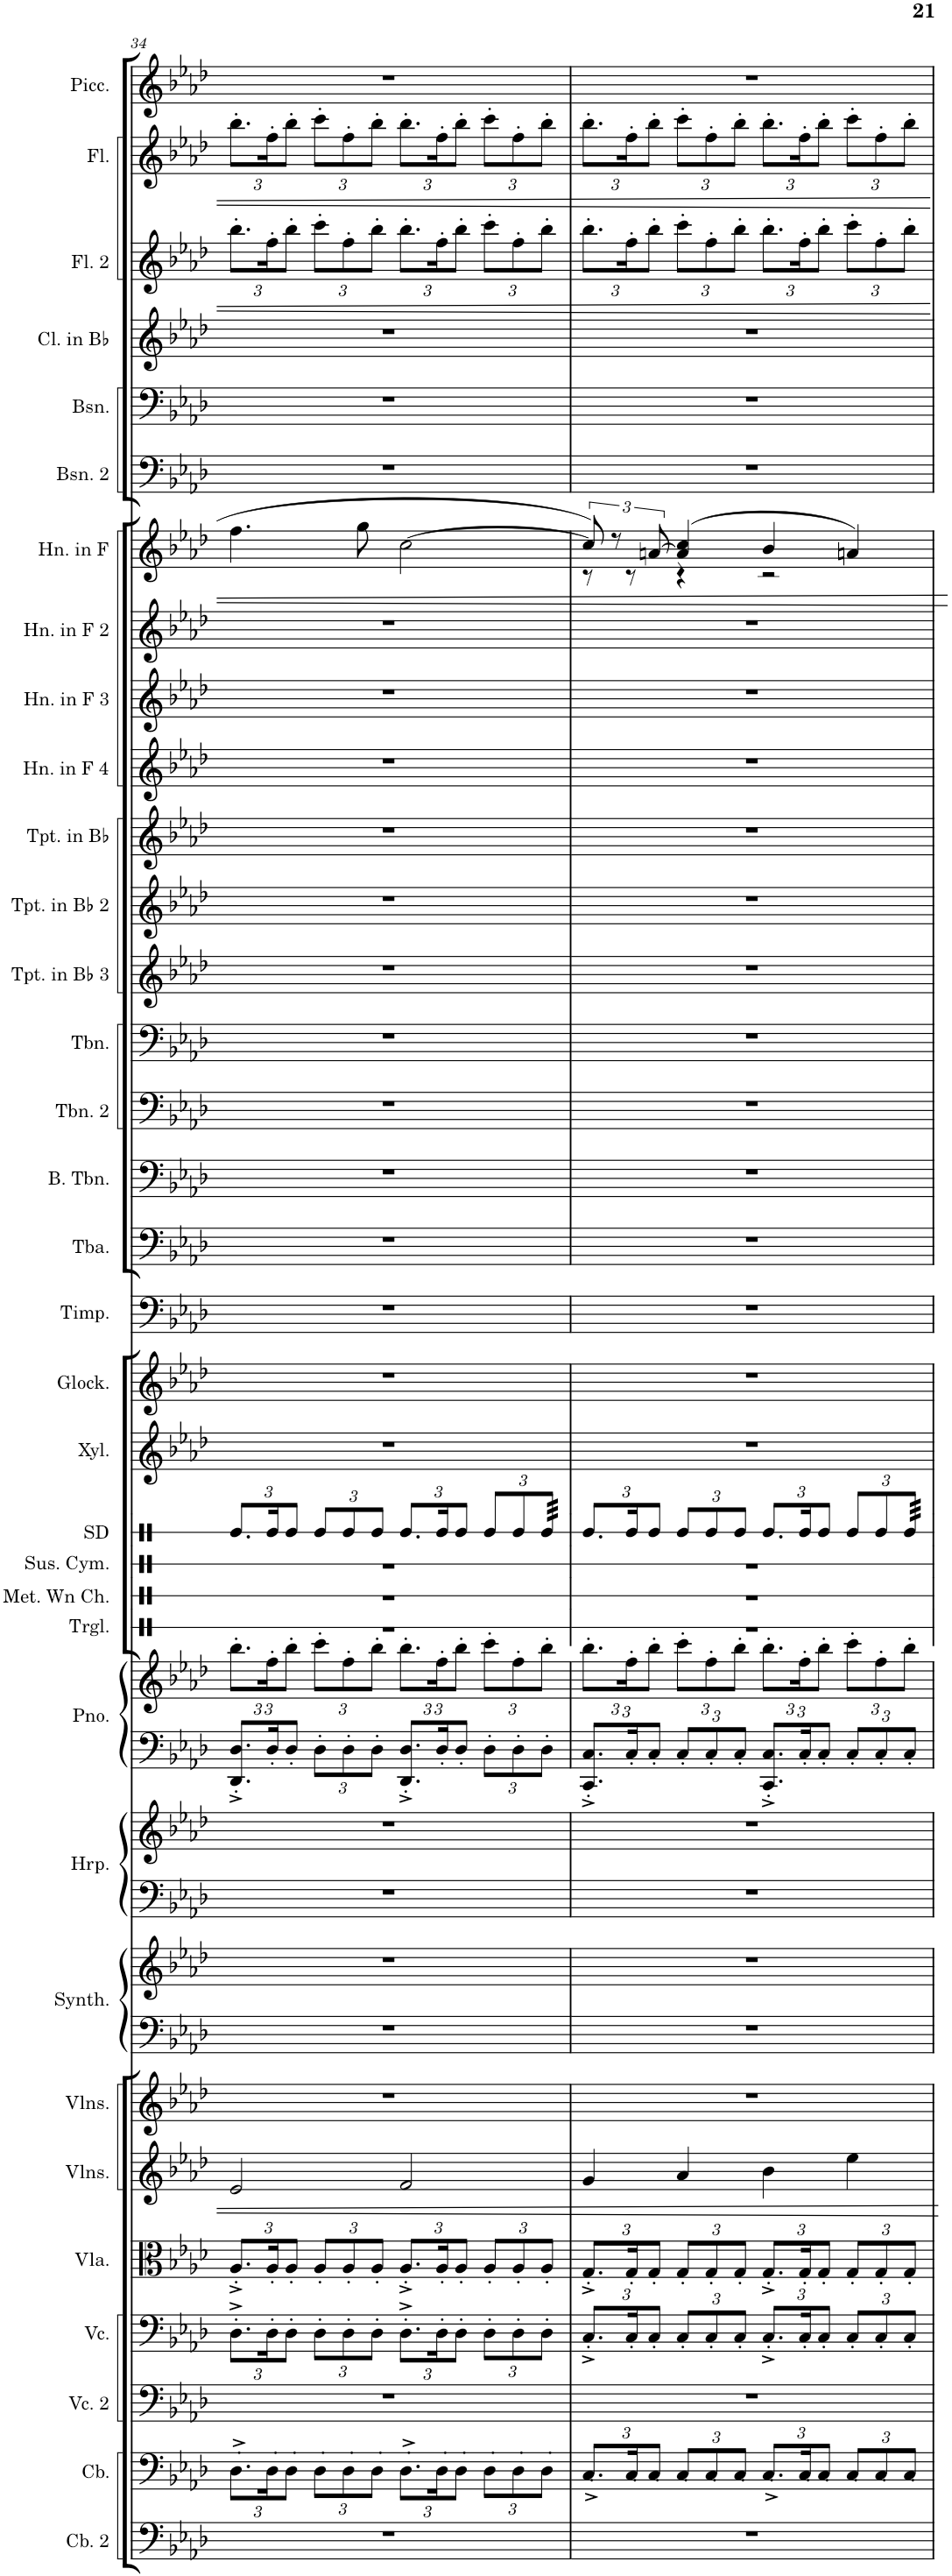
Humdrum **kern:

**kern	**kern	**kern	**kern	**kern	**kern	**kern	**kern	**kern	**kern	**kern	**kern	**kern	**kern	**kern	**kern	**kern	**kern	**kern	**kern	**kern	**kern	**kern	**kern	**kern	**kern	**kern	**kern	**kern	**kern	**kern	**kern	**kern	**kern
*part31	*part30	*part29	*part28	*part27	*part26	*part25	*part24	*part24	*part23	*part23	*part22	*part22	*part21	*part20	*part19	*part18	*part17	*part16	*part15	*part14	*part13	*part12	*part11	*part10	*part9	*part8	*part7	*part6	*part5	*part4	*part3	*part2	*part1
*staff34	*staff33	*staff32	*staff31	*staff30	*staff29	*staff28	*staff27	*staff26	*staff25	*staff24	*staff23	*staff22	*staff21	*staff20	*staff19	*staff18	*staff17	*staff16	*staff15	*staff14	*staff13	*staff12	*staff11	*staff10	*staff9	*staff8	*staff7	*staff6	*staff5	*staff4	*staff3	*staff2	*staff1
*I"Contrabass 2	*I"Contrabass	*I"Violoncello 2	*I"Violoncello	*I"Viola	*I"Violins	*I"Violins	*I"Saw Synthesizer	*	*I"Harp	*	*I"Piano	*	*I"Snare Drum	*I"Xylophone	*I"Glockenspiel	*I"Timpani	*I"Tuba	*I"Bass Trombone	*I"Trombone 2	*I"Trombone	*I"Trumpet in Bb 3	*I"Trumpet in Bb 2	*I"Trumpet in Bb	*I"Horn in F 4	*I"Horn in F 3	*I"Horn in F 2	*I"Horn in F	*I"Bassoon 2	*I"Bassoon	*I"Clarinet in Bb	*I"Flute 2	*I"Flute	*I"Piccolo
*I'Cb. 2	*I'Cb.	*I'Vc. 2	*I'Vc.	*I'Vla.	*I'Vlns.	*I'Vlns.	*I'Synth.	*	*I'Hrp.	*	*I'Pno.	*	*I'SD	*I'Xyl.	*I'Glock.	*I'Timp.	*I'Tba.	*I'B. Tbn.	*I'Tbn. 2	*I'Tbn.	*I'Tpt. in Bb 3	*I'Tpt. in Bb 2	*I'Tpt. in Bb	*I'Hn. in F 4	*I'Hn. in F 3	*I'Hn. in F 2	*I'Hn. in F	*I'Bsn. 2	*I'Bsn.	*I'Cl. in Bb	*I'Fl. 2	*I'Fl.	*I'Picc.
!!LO:PB:g=z
*clefF4	*clefF4	*clefF4	*clefF4	*clefC3	*clefG2	*clefG2	*clefF4	*clefG2	*clefF4	*clefG2	*clefF4	*clefG2	*clefX	*clefG2	*clefG2	*clefF4	*clefF4	*clefF4	*clefF4	*clefF4	*clefG2	*clefG2	*clefG2	*clefG2	*clefG2	*clefG2	*clefG2	*clefF4	*clefF4	*clefG2	*clefG2	*clefG2	*clefG2
*Trd7c12	*Trd7c12	*	*	*	*	*	*	*	*	*	*	*	*	*Trd-7c-12	*Trd-14c-24	*	*	*	*	*	*Trd1c2	*Trd1c2	*Trd1c2	*Trd4c7	*Trd4c7	*Trd4c7	*Trd4c7	*	*	*Trd1c2	*	*	*Trd-7c-12
*k[b-e-a-d-]	*k[b-e-a-d-]	*k[b-e-a-d-]	*k[b-e-a-d-]	*k[b-e-a-d-]	*k[b-e-a-d-]	*k[b-e-a-d-]	*k[b-e-a-d-]	*k[b-e-a-d-]	*k[b-e-a-d-]	*k[b-e-a-d-]	*k[b-e-a-d-]	*k[b-e-a-d-]	*k[]	*k[b-e-a-d-]	*k[b-e-a-d-]	*k[b-e-a-d-]	*k[b-e-a-d-]	*k[b-e-a-d-]	*k[b-e-a-d-]	*k[b-e-a-d-]	*k[b-e-a-d-]	*k[b-e-a-d-]	*k[b-e-a-d-]	*k[b-e-a-d-]	*k[b-e-a-d-]	*k[b-e-a-d-]	*k[b-e-a-d-]	*k[b-e-a-d-]	*k[b-e-a-d-]	*k[b-e-a-d-]	*k[b-e-a-d-]	*k[b-e-a-d-]	*k[b-e-a-d-]
*M4/4	*M4/4	*M4/4	*M4/4	*M4/4	*M4/4	*M4/4	*M4/4	*M4/4	*M4/4	*M4/4	*M4/4	*M4/4	*M4/4	*M4/4	*M4/4	*M4/4	*M4/4	*M4/4	*M4/4	*M4/4	*M4/4	*M4/4	*M4/4	*M4/4	*M4/4	*M4/4	*M4/4	*M4/4	*M4/4	*M4/4	*M4/4	*M4/4	*M4/4
*	*Xbrackettup	*	*Xbrackettup	*Xbrackettup	*	*	*	*	*	*	*Xbrackettup	*Xbrackettup	*Xbrackettup	*	*	*	*	*	*	*	*	*	*	*	*	*	*	*	*	*	*Xbrackettup	*Xbrackettup	*
=34	=34	=34	=34	=34	=34	=34	=34	=34	=34	=34	=34	=34	=34	=34	=34	=34	=34	=34	=34	=34	=34	=34	=34	=34	=34	=34	=34	=34	=34	=34	=34	=34	=34
1r	12.D-'^\L	1r	12.D-'^\L	12.A-'^/L	2e-/	1r	1r	1r	1r	1r	12.DD-/'^ 12.D-/'^L	12.bb-'\L	12.Re/L	1r	1r	1r	1r	1r	1r	1r	1r	1r	1r	1r	1r	1r	4.ff\	1r	1r	1r	12.bb-'\L	12.bb-'\L	1r
.	24D-'\K	.	24D-'\K	24A-'/K	.	.	.	.	.	.	24D-'/K	24ff'\K	24Re/K	.	.	.	.	.	.	.	.	.	.	.	.	.	.	.	.	.	24ff'\K	24ff'\K	.
.	12D-'\J	.	12D-'\J	12A-'/J	.	.	.	.	.	.	12D-'/J	12bb-'\J	12Re/J	.	.	.	.	.	.	.	.	.	.	.	.	.	.	.	.	.	12bb-'\J	12bb-'\J	.
.	12D-'\L	.	12D-'\L	12A-'/L	.	.	.	.	.	.	12D-'\L	12ccc'\L	12Re/L	.	.	.	.	.	.	.	.	.	.	.	.	.	.	.	.	.	12ccc'\L	12ccc'\L	.
.	12D-'\	.	12D-'\	12A-'/	.	.	.	.	.	.	12D-'\	12ff'\	12Re/	.	.	.	.	.	.	.	.	.	.	.	.	.	.	.	.	.	12ff'\	12ff'\	.
.	.	.	.	.	.	.	.	.	.	.	.	.	.	.	.	.	.	.	.	.	.	.	.	.	.	.	8gg\	.	.	.	.	.	.
.	12D-'\J	.	12D-'\J	12A-'/J	.	.	.	.	.	.	12D-'\J	12bb-'\J	12Re/J	.	.	.	.	.	.	.	.	.	.	.	.	.	.	.	.	.	12bb-'\J	12bb-'\J	.
.	12.D-'^\L	.	12.D-'^\L	12.A-'^/L	2f/	.	.	.	.	.	12.DD-/'^ 12.D-/'^L	12.bb-'\L	12.Re/L	.	.	.	.	.	.	.	.	.	.	.	.	.	[2cc\	.	.	.	12.bb-'\L	12.bb-'\L	.
.	24D-'\K	.	24D-'\K	24A-'/K	.	.	.	.	.	.	24D-'/K	24ff'\K	24Re/K	.	.	.	.	.	.	.	.	.	.	.	.	.	.	.	.	.	24ff'\K	24ff'\K	.
.	12D-'\J	.	12D-'\J	12A-'/J	.	.	.	.	.	.	12D-'/J	12bb-'\J	12Re/J	.	.	.	.	.	.	.	.	.	.	.	.	.	.	.	.	.	12bb-'\J	12bb-'\J	.
.	12D-'\L	.	12D-'\L	12A-'/L	.	.	.	.	.	.	12D-'\L	12ccc'\L	12Re/L	.	.	.	.	.	.	.	.	.	.	.	.	.	.	.	.	.	12ccc'\L	12ccc'\L	.
.	12D-'\	.	12D-'\	12A-'/	.	.	.	.	.	.	12D-'\	12ff'\	12Re/	.	.	.	.	.	.	.	.	.	.	.	.	.	.	.	.	.	12ff'\	12ff'\	.
*	*	*	*	*	*	*	*	*	*	*	*	*	*tremolo	*	*	*	*	*	*	*	*	*	*	*	*	*	*	*	*	*	*	*	*
.	12D-'\J	.	12D-'\J	12A-'/J	.	.	.	.	.	.	12D-'\J	12bb-'\J	96Re/	.	.	.	.	.	.	.	.	.	.	.	.	.	.	.	.	.	12bb-'\J	12bb-'\J	.
.	.	.	.	.	.	.	.	.	.	.	.	.	96Re/	.	.	.	.	.	.	.	.	.	.	.	.	.	.	.	.	.	.	.	.
.	.	.	.	.	.	.	.	.	.	.	.	.	96Re/	.	.	.	.	.	.	.	.	.	.	.	.	.	.	.	.	.	.	.	.
.	.	.	.	.	.	.	.	.	.	.	.	.	96Re/	.	.	.	.	.	.	.	.	.	.	.	.	.	.	.	.	.	.	.	.
.	.	.	.	.	.	.	.	.	.	.	.	.	96Re/	.	.	.	.	.	.	.	.	.	.	.	.	.	.	.	.	.	.	.	.
.	.	.	.	.	.	.	.	.	.	.	.	.	96Re/	.	.	.	.	.	.	.	.	.	.	.	.	.	.	.	.	.	.	.	.
.	.	.	.	.	.	.	.	.	.	.	.	.	96Re/	.	.	.	.	.	.	.	.	.	.	.	.	.	.	.	.	.	.	.	.
.	.	.	.	.	.	.	.	.	.	.	.	.	96Re/JJJJ	.	.	.	.	.	.	.	.	.	.	.	.	.	.	.	.	.	.	.	.
*	*	*	*	*	*	*	*	*	*	*	*	*	*Xtremolo	*	*	*	*	*	*	*	*	*	*	*	*	*	*	*	*	*	*	*	*
=35	=35	=35	=35	=35	=35	=35	=35	=35	=35	=35	=35	=35	=35	=35	=35	=35	=35	=35	=35	=35	=35	=35	=35	=35	=35	=35	=35	=35	=35	=35	=35	=35	=35
*	*	*	*	*	*	*	*	*	*	*	*	*	*	*	*	*	*	*	*	*	*	*	*	*	*	*	*^	*	*	*	*	*	*
1r	12.C'^/L	1r	12.C'^/L	12.G'^/L	4g/	1r	1r	1r	1r	1r	12.CC/'^ 12.C/'^L	12.bb-'\L	12.Re/L	1r	1r	1r	1r	1r	1r	1r	1r	1r	1r	1r	1r	1r	12cc/]	8r	1r	1r	1r	12.bb-'\L	12.bb-'\L	1r
.	.	.	.	.	.	.	.	.	.	.	.	.	.	.	.	.	.	.	.	.	.	.	.	.	.	.	12r	.	.	.	.	.	.	.
.	24C'/K	.	24C'/K	24G'/K	.	.	.	.	.	.	24C'/K	24ff'\K	24Re/K	.	.	.	.	.	.	.	.	.	.	.	.	.	.	8r	.	.	.	24ff'\K	24ff'\K	.
.	12C'/J	.	12C'/J	12G'/J	.	.	.	.	.	.	12C'/J	12bb-'\J	12Re/J	.	.	.	.	.	.	.	.	.	.	.	.	.	[12an/	.	.	.	.	12bb-'\J	12bb-'\J	.
.	12C'/L	.	12C'/L	12G'/L	4a-/	.	.	.	.	.	12C'/L	12ccc'\L	12Re/L	.	.	.	.	.	.	.	.	.	.	.	.	.	(4a/] 4cc/	4r	.	.	.	12ccc'\L	12ccc'\L	.
.	12C'/	.	12C'/	12G'/	.	.	.	.	.	.	12C'/	12ff'\	12Re/	.	.	.	.	.	.	.	.	.	.	.	.	.	.	.	.	.	.	12ff'\	12ff'\	.
.	12C'/J	.	12C'/J	12G'/J	.	.	.	.	.	.	12C'/J	12bb-'\J	12Re/J	.	.	.	.	.	.	.	.	.	.	.	.	.	.	.	.	.	.	12bb-'\J	12bb-'\J	.
.	12.C'^/L	.	12.C'^/L	12.G'^/L	4b-\	.	.	.	.	.	12.CC/'^ 12.C/'^L	12.bb-'\L	12.Re/L	.	.	.	.	.	.	.	.	.	.	.	.	.	4b-/	2r	.	.	.	12.bb-'\L	12.bb-'\L	.
.	24C'/K	.	24C'/K	24G'/K	.	.	.	.	.	.	24C'/K	24ff'\K	24Re/K	.	.	.	.	.	.	.	.	.	.	.	.	.	.	.	.	.	.	24ff'\K	24ff'\K	.
.	12C'/J	.	12C'/J	12G'/J	.	.	.	.	.	.	12C'/J	12bb-'\J	12Re/J	.	.	.	.	.	.	.	.	.	.	.	.	.	.	.	.	.	.	12bb-'\J	12bb-'\J	.
.	12C'/L	.	12C'/L	12G'/L	4ee-\	.	.	.	.	.	12C'/L	12ccc'\L	12Re/L	.	.	.	.	.	.	.	.	.	.	.	.	.	4an/)	.	.	.	.	12ccc'\L	12ccc'\L	.
.	12C'/	.	12C'/	12G'/	.	.	.	.	.	.	12C'/	12ff'\	12Re/	.	.	.	.	.	.	.	.	.	.	.	.	.	.	.	.	.	.	12ff'\	12ff'\	.
*	*	*	*	*	*	*	*	*	*	*	*	*	*tremolo	*	*	*	*	*	*	*	*	*	*	*	*	*	*	*	*	*	*	*	*	*
.	12C'/J	.	12C'/J	12G'/J	.	.	.	.	.	.	12C'/J	12bb-'\J	96Re/	.	.	.	.	.	.	.	.	.	.	.	.	.	.	.	.	.	.	12bb-'\J	12bb-'\J	.
.	.	.	.	.	.	.	.	.	.	.	.	.	96Re/	.	.	.	.	.	.	.	.	.	.	.	.	.	.	.	.	.	.	.	.	.
.	.	.	.	.	.	.	.	.	.	.	.	.	96Re/	.	.	.	.	.	.	.	.	.	.	.	.	.	.	.	.	.	.	.	.	.
.	.	.	.	.	.	.	.	.	.	.	.	.	96Re/	.	.	.	.	.	.	.	.	.	.	.	.	.	.	.	.	.	.	.	.	.
.	.	.	.	.	.	.	.	.	.	.	.	.	96Re/	.	.	.	.	.	.	.	.	.	.	.	.	.	.	.	.	.	.	.	.	.
.	.	.	.	.	.	.	.	.	.	.	.	.	96Re/	.	.	.	.	.	.	.	.	.	.	.	.	.	.	.	.	.	.	.	.	.
.	.	.	.	.	.	.	.	.	.	.	.	.	96Re/	.	.	.	.	.	.	.	.	.	.	.	.	.	.	.	.	.	.	.	.	.
.	.	.	.	.	.	.	.	.	.	.	.	.	96Re/JJJJ	.	.	.	.	.	.	.	.	.	.	.	.	.	.	.	.	.	.	.	.	.
*	*	*	*	*	*	*	*	*	*	*	*	*	*Xtremolo	*	*	*	*	*	*	*	*	*	*	*	*	*	*	*	*	*	*	*	*	*
*	*	*	*	*	*	*	*	*	*	*	*	*	*	*	*	*	*	*	*	*	*	*	*	*	*	*	*v	*v	*	*	*	*	*	*
=	=	=	=	=	=	=	=	=	=	=	=	=	=	=	=	=	=	=	=	=	=	=	=	=	=	=	=	=	=	=	=	=	=
*-	*-	*-	*-	*-	*-	*-	*-	*-	*-	*-	*-	*-	*-	*-	*-	*-	*-	*-	*-	*-	*-	*-	*-	*-	*-	*-	*-	*-	*-	*-	*-	*-	*-
